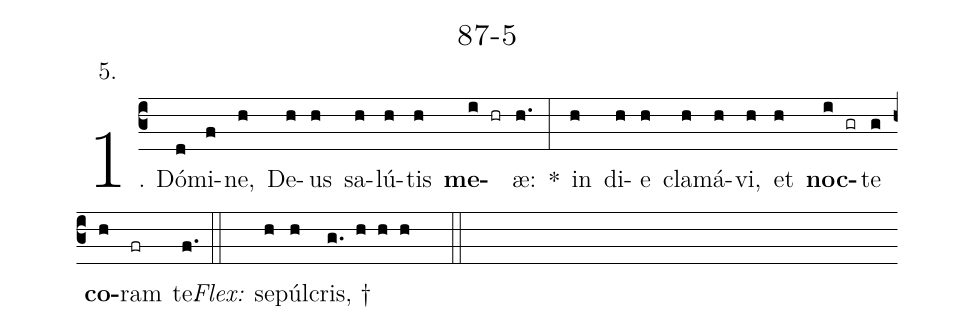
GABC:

name: 87-5;
annotation: 5.;
%%
(c3)1. Dó(d)mi(f)ne,(h) De(h)us(h) sa(h)lú(h)tis(h) <b>me</b>(i hr)æ:(h.) *(:) in(h) di(h)e(h) cla(h)má(h)vi,(h) et(h) <b>noc</b>(i gr)te(g) <b>co</b>(h)ram(fr) te.(f.) (::)
<i>Flex:</i>()  se(h)púl(h)cris, †(g. h h h  ::)
